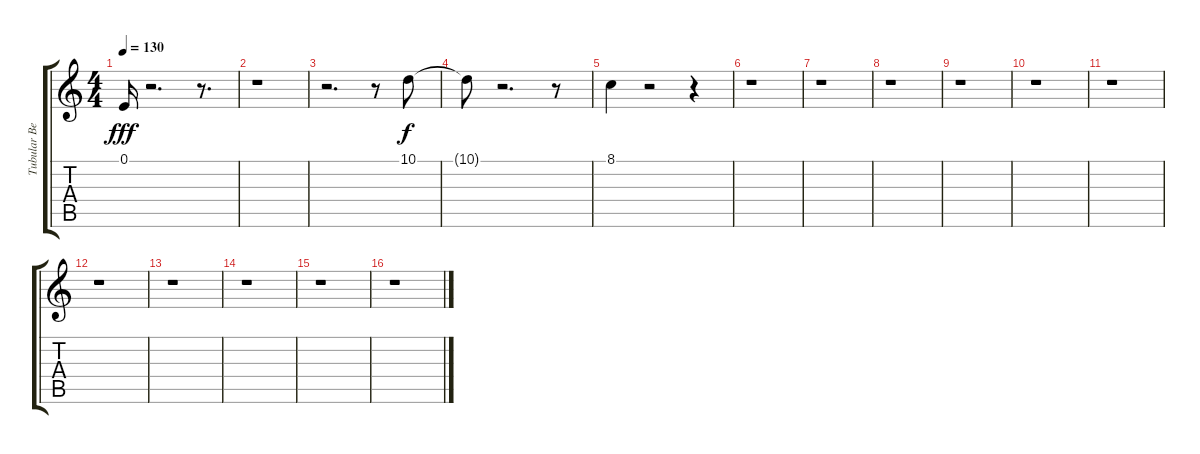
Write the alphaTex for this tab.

\track ("Tubular Bells" "Tubular Be") {instrument tubularbells}
\staff {score tabs}
\tuning (E4 B3 G3 D3 A2 E2) {hide}
\ts (4 4)
\tempo 130
\clef g2
\ks c
0.1.16{dy fff} r.2{d} r.8{d} |
r.1 |
r.2{d} r.8 10.1.8{dy f} |
10.1{t}.8 r.2{d} r.8 |
8.1.4 r.2 r.4 |
r.1 |
r.1 |
r.1 |
r.1 |
r.1 |
r.1 |
r.1 |
r.1 |
r.1 |
r.1 |
r.1
